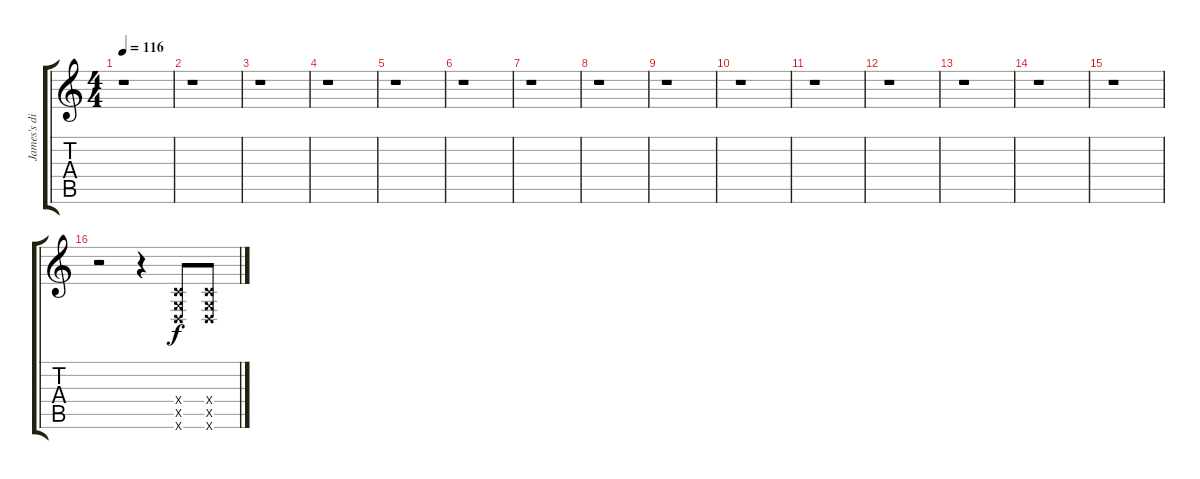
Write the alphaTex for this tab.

\track ("James's distorsion" "James's di") {instrument distortionguitar}
\staff {score tabs}
\tuning (Eb4 Bb3 Gb3 Db3 Ab2 Eb2) {hide}
\ts (4 4)
\tempo 116
\clef g2
\ks c
r.1{dy f} |
r.1 |
r.1 |
r.1 |
r.1 |
r.1 |
r.1 |
r.1 |
r.1 |
r.1 |
r.1 |
r.1 |
r.1 |
r.1 |
r.1 |
r.2 r.4 (-1.4{x} -1.5{x} -1.6{x}).8 (-1.4{x} -1.5{x} -1.6{x}).8
